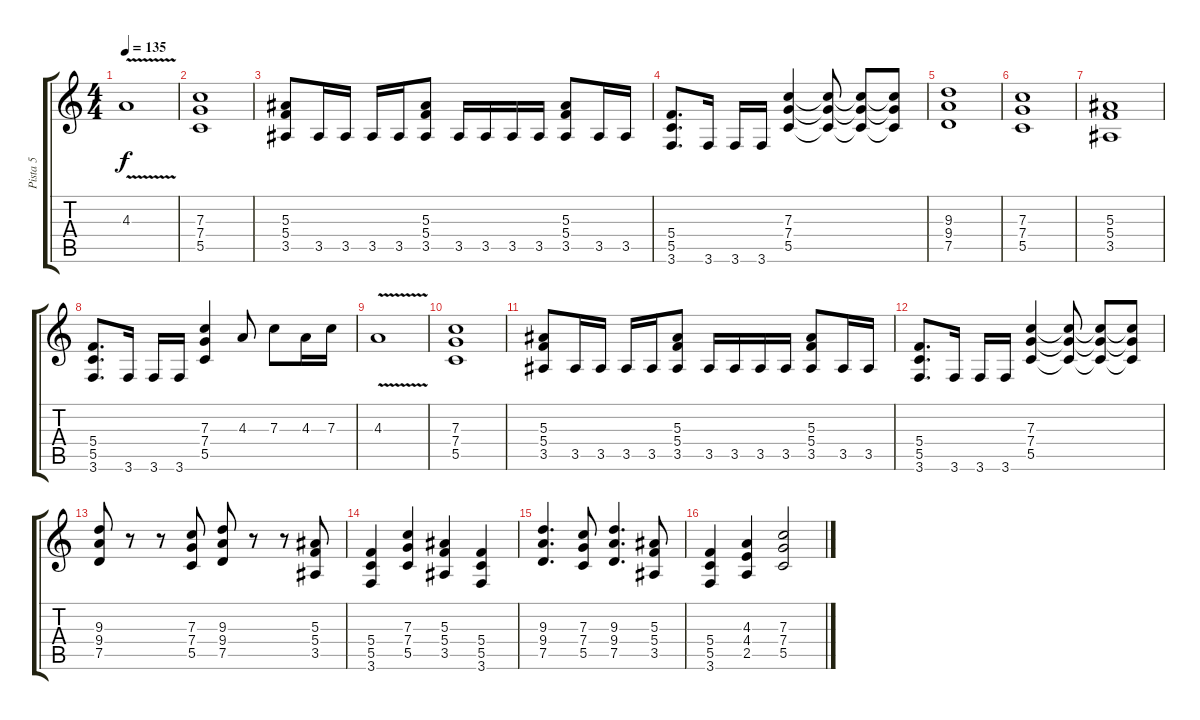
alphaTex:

\track ("Pista 5" "Pista 5") {instrument distortionguitar}
\staff {score tabs}
\tuning (D4 A3 F3 C3 G2 D2) {hide}
\ts (4 4)
\tempo 135
\clef g2
\ks c
4.3{v}.1{dy f} |
(7.3 7.4 5.5).1 |
(5.3 5.4 3.5).8 3.5.16 3.5.16 3.5.16 3.5.16 (5.3 5.4 3.5).8 3.5.16 3.5.16 3.5.16 3.5.16 (5.3 5.4 3.5).8 3.5.16 3.5.16 |
(5.4 5.5 3.6).8{d} 3.6.16 3.6.16 3.6.16 (7.3 7.4 5.5).4 (7.3{t} 7.4{t} 5.5{t}).8 (7.3{t} 7.4{t} 5.5{t}).8 (7.3{t} 7.4{t} 5.5{t}).8 |
(9.3 9.4 7.5).1 |
(7.3 7.4 5.5).1 |
(5.3 5.4 3.5).1 |
(5.4 5.5 3.6).8{d} 3.6.16 3.6.16 3.6.16 (7.3 7.4 5.5).4 4.3.8 7.3.8 4.3.16 7.3.16 |
4.3{v}.1 |
(7.3 7.4 5.5).1 |
(5.3 5.4 3.5).8 3.5.16 3.5.16 3.5.16 3.5.16 (5.3 5.4 3.5).8 3.5.16 3.5.16 3.5.16 3.5.16 (5.3 5.4 3.5).8 3.5.16 3.5.16 |
(5.4 5.5 3.6).8{d} 3.6.16 3.6.16 3.6.16 (7.3 7.4 5.5).4 (7.3{t} 7.4{t} 5.5{t}).8 (7.3{t} 7.4{t} 5.5{t}).8 (7.3{t} 7.4{t} 5.5{t}).8 |
(9.3 9.4 7.5).8 r.8 r.8 (7.3 7.4 5.5).8 (9.3 9.4 7.5).8 r.8 r.8 (5.3 5.4 3.5).8 |
(5.4 5.5 3.6).4 (7.3 7.4 5.5).4 (5.3 5.4 3.5).4 (5.4 5.5 3.6).4 |
(9.3 9.4 7.5).4{d} (7.3 7.4 5.5).8 (9.3 9.4 7.5).4{d} (5.3 5.4 3.5).8 |
(5.4 5.5 3.6).4 (4.3 4.4 2.5).4 (7.3 7.4 5.5).2
